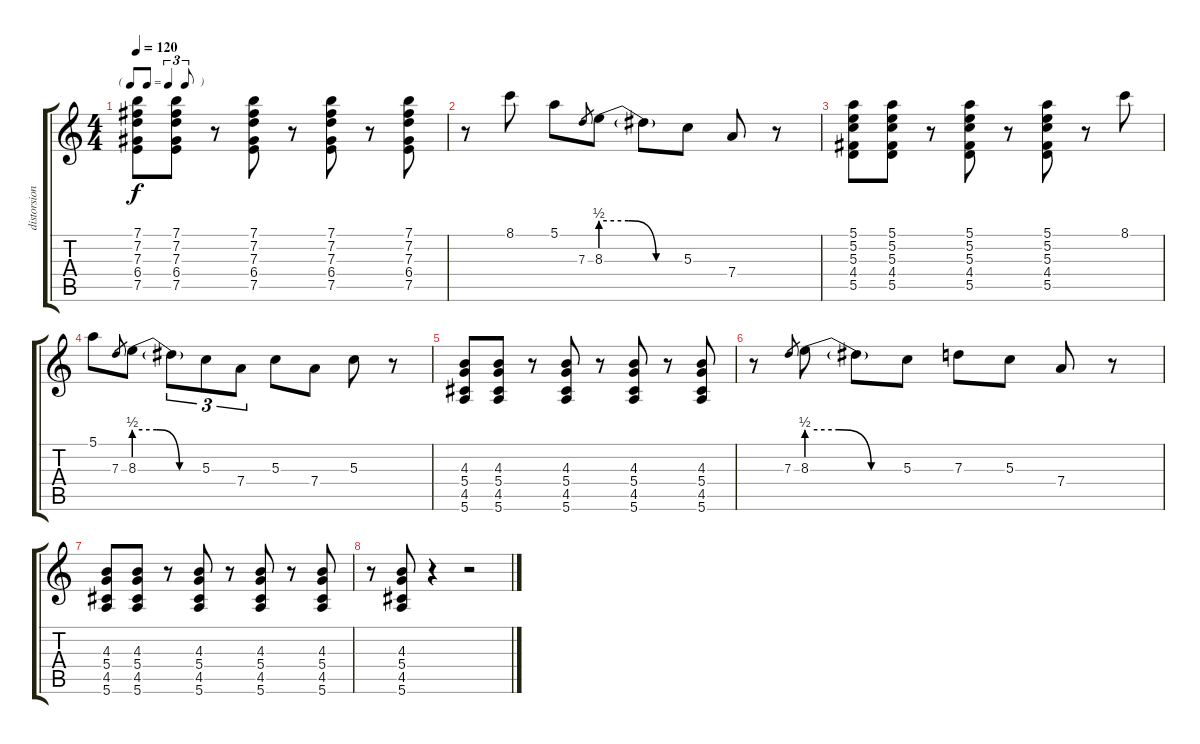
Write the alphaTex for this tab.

\track ("distorsion" "distorsion") {instrument overdrivenguitar}
\staff {score tabs}
\tuning (E4 B3 G3 D3 A2 E2) {hide}
\ts (4 4)
\tf triplet8th
\tempo 120
\clef g2
\ks c
(7.1 7.2 7.3 6.4 7.5).8{dy f} (7.1 7.2 7.3 6.4 7.5).8 r.8 (7.1 7.2 7.3 6.4 7.5).8 r.8 (7.1 7.2 7.3 6.4 7.5).8 r.8 (7.1 7.2 7.3 6.4 7.5).8 |
r.8 8.1.8 5.1.8 7.3.8{gr} 8.3{be (custom 0 2 20 2 40 0 60 0)}.8 8.3{t}.8 5.3.8 7.4.8 r.8 |
(5.1 5.2 5.3 4.4 5.5).8 (5.1 5.2 5.3 4.4 5.5).8 r.8 (5.1 5.2 5.3 4.4 5.5).8 r.8 (5.1 5.2 5.3 4.4 5.5).8 r.8 8.1.8 |
5.1.8 7.3.8{gr} 8.3{be (custom 0 2 20 2 40 0 60 0)}.8 8.3{t}.8{tu (3 2)} 5.3.8{tu (3 2)} 7.4.8{tu (3 2)} 5.3.8 7.4.8 5.3.8 r.8 |
(4.3 5.4 4.5 5.6).8 (4.3 5.4 4.5 5.6).8 r.8 (4.3 5.4 4.5 5.6).8 r.8 (4.3 5.4 4.5 5.6).8 r.8 (4.3 5.4 4.5 5.6).8 |
r.8 7.3.8{gr} 8.3{be (custom 0 2 20 2 40 0 60 0)}.8 8.3{t}.8 5.3.8 7.3.8 5.3.8 7.4.8 r.8 |
(4.3 5.4 4.5 5.6).8 (4.3 5.4 4.5 5.6).8 r.8 (4.3 5.4 4.5 5.6).8 r.8 (4.3 5.4 4.5 5.6).8 r.8 (4.3 5.4 4.5 5.6).8 |
r.8 (4.3 5.4 4.5 5.6).8 r.4 r.2
